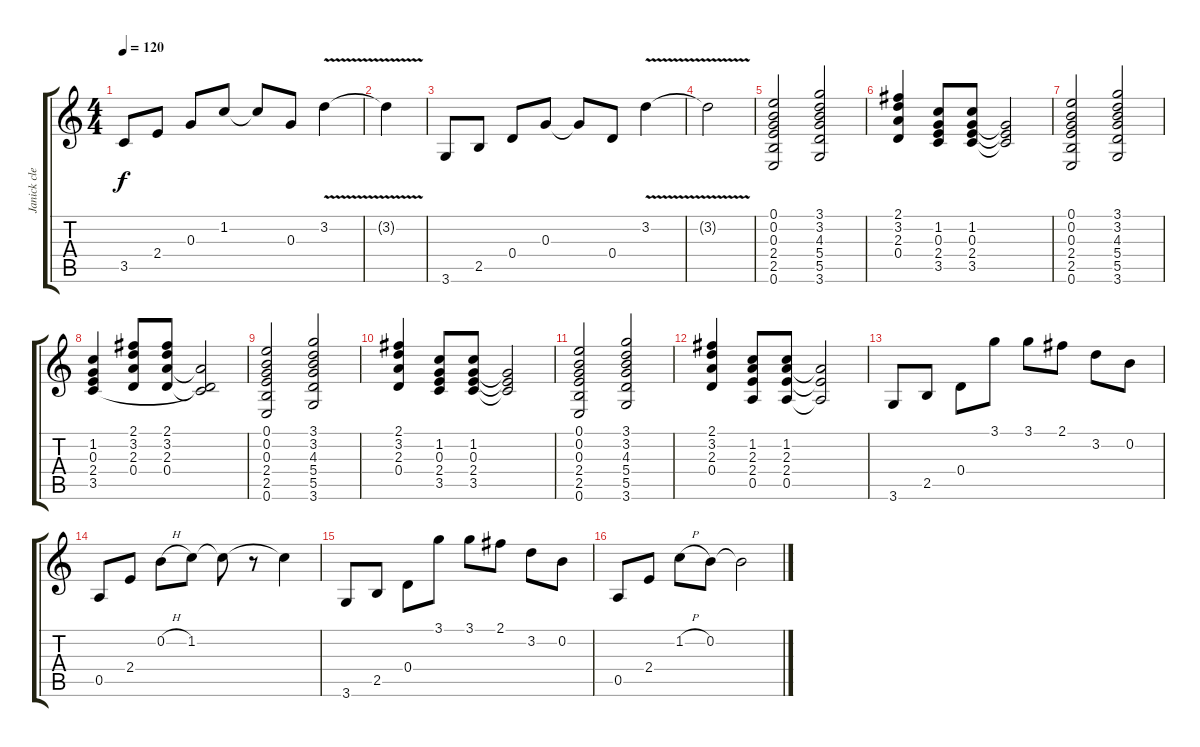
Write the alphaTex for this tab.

\track ("Janick clean" "Janick cle") {instrument electricguitarclean}
\staff {score tabs}
\tuning (E4 B3 G3 D3 A2 E2) {hide}
\ts (4 4)
\tempo 120
\clef g2
\ks c
3.5.8{dy f} 2.4.8 0.3.8 1.2.8 1.2{t}.8 0.3.8 3.2{v}.4 |
3.2{t}.4 |
3.6.8 2.5.8 0.4.8 0.3.8 0.3{t}.8 0.4.8 3.2{v}.4 |
3.2{t}.2 |
(0.1 0.2 0.3 2.4 2.5 0.6).2 (3.1 3.2 4.3 5.4 5.5 3.6).2 |
(2.1 3.2 2.3 0.4).4 (1.2 0.3 2.4 3.5).8 (1.2 0.3 2.4 3.5).8 (0.3{t} 2.4{t} 3.5{t}).2 |
(0.1 0.2 0.3 2.4 2.5 0.6).2 (3.1 3.2 4.3 5.4 5.5 3.6).2 |
(1.2 0.3 2.4 3.5).4 (2.1 3.2 2.3 0.4).8 (2.1 3.2 2.3 0.4).8 (2.3{t} 0.4{t} 3.5{t}).2 |
(0.1 0.2 0.3 2.4 2.5 0.6).2 (3.1 3.2 4.3 5.4 5.5 3.6).2 |
(2.1 3.2 2.3 0.4).4 (1.2 0.3 2.4 3.5).8 (1.2 0.3 2.4 3.5).8 (0.3{t} 2.4{t} 3.5{t}).2 |
(0.1 0.2 0.3 2.4 2.5 0.6).2 (3.1 3.2 4.3 5.4 5.5 3.6).2 |
(2.1 3.2 2.3 0.4).4 (1.2 2.3 2.4 0.5).8 (1.2 2.3 2.4 0.5).8 (2.3{t} 2.4{t} 0.5{t}).2 |
3.6.8 2.5.8 0.4.8 3.1.8 3.1.8 2.1.8 3.2.8 0.2.8 |
0.5.8 2.4.8 0.2{h}.8 1.2.8 1.2{t}.8 r.8 1.2{t}.4 |
3.6.8 2.5.8 0.4.8 3.1.8 3.1.8 2.1.8 3.2.8 0.2.8 |
0.5.8 2.4.8 1.2{h}.8 0.2.8 0.2{t}.2
